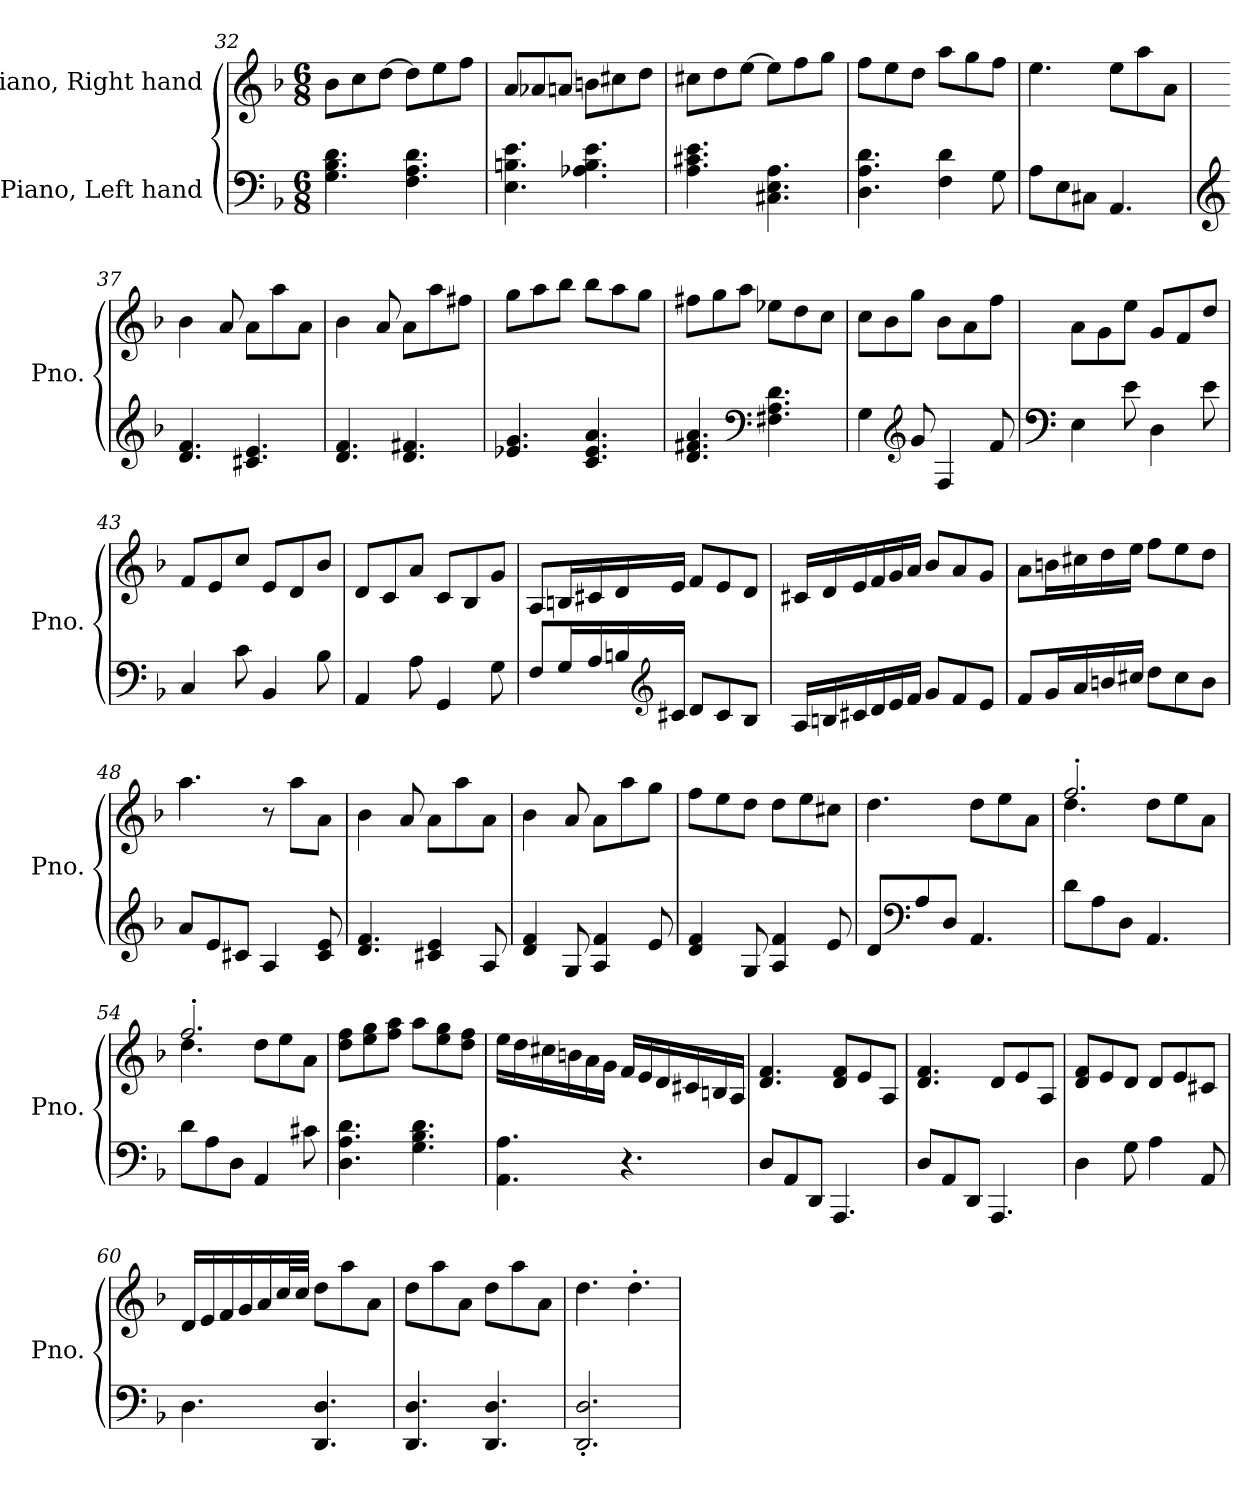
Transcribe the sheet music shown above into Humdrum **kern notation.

**kern	**kern
*part2	*part1
*staff2	*staff1
*I"Piano, Left hand	*I"Piano, Right hand
*I'Pno.	*I'Pno.
*clefF4	*clefG2
*k[b-]	*k[b-]
*M6/8	*M6/8
=32	=32
4.G\ 4.B-\ 4.d\	8b-\L
.	8cc\
.	[8dd\J
4.F\ 4.A\ 4.d\	8dd\L]
.	8ee\
.	8ff\J
=33	=33
4.E\ 4.Bn\ 4.e\	8a/L
.	8a-X/
.	8an/J
4.A-X\ 4.B\ 4.e\	8bn\L
.	8cc#X\
.	8dd\J
=34	=34
4.A\ 4.c#X\ 4.e\	8cc#X\L
.	8dd\
.	[8ee\J
4.C#X\ 4.E\ 4.A\	8ee\L]
.	8ff\
.	8gg\J
!!LO:LB:g=z
=35	=35
4.D\ 4.A\ 4.d\	8ff\L
.	8ee\
.	8dd\J
4F\ 4d\	8aa\L
.	8gg\
8G\	8ff\J
=36	=36
8A\L	4.ee\
8E\	.
8C#X\J	.
4.AA/	8ee\L
.	8aa\
.	8a\J
=37	=37
*clefG2	*
4.d/ 4.f/	4b-\
.	8a/
4.c#X/ 4.e/	8a\L
.	8aa\
.	8a\J
=38	=38
4.d/ 4.f/	4b-\
.	8a/
4.d/ 4.f#X/	8a\L
.	8aa\
.	8ff#X\J
=39	=39
4.e-X/ 4.g/	8gg\L
.	8aa\
.	8bb-\J
4.c/ 4.e-/ 4.a/	8bb-\L
.	8aa\
.	8gg\J
!!LO:LB:g=z
=40	=40
4.d/ 4.f#X/ 4.a/	8ff#X\L
.	8gg\
.	8aa\J
*clefF4	*
4.F#X\ 4.A\ 4.d\	8ee-X\L
.	8dd\
.	8cc\J
=41	=41
4G\	8cc\L
.	8b-\
*clefG2	*
8g/	8gg\J
4F/	8b-\L
.	8a\
8f/	8ff\J
=42	=42
*clefF4	*
4E\	8a\L
.	8g\
8e\	8ee\J
4D\	8g/L
.	8f/
8e\	8dd/J
=43	=43
4C/	8f/L
.	8e/
8c\	8cc/J
4BB-/	8e/L
.	8d/
8B-\	8b-/J
=44	=44
4AA/	8d/L
.	8c/
8A\	8a/J
4GG/	8c/L
.	8B-/
8G\	8g/J
!!LO:LB:g=z
=45	=45
8F/L	8A/L
16G/L	16Bn/L
16A/	16c#X/
16Bn/	16d/
*clefG2	*
16c#X/JJ	16e/JJ
8d/L	8f/L
8c#/	8e/
8B/J	8d/J
=46	=46
16A/LL	16c#X/LL
16Bn/	16d/
16c#X/	16e/
16d/	16f/
16e/	16g/
16f/JJ	16a/JJ
8g/L	8b-/L
8f/	8a/
8e/J	8g/J
=47	=47
8f/L	8a\L
16g/L	16bn\L
16a/	16cc#X\
16bn/	16dd\
16cc#X/JJ	16ee\JJ
8dd\L	8ff\L
8cc#\	8ee\
8b\J	8dd\J
!!LO:LB:g=z
=48	=48
8a/L	4.aa\
8e/	.
8c#X/J	.
4A/	8r
.	8aa\L
8c#/ 8e/	8a\J
=49	=49
4.d/ 4.f/	4b-\
.	8a/
4c#X/ 4e/	8a\L
.	8aa\
8A/	8a\J
=50	=50
4d/ 4f/	4b-\
8G/	8a/
4A/ 4f/	8a\L
.	8aa\
8e/	8gg\J
=51	=51
4d/ 4f/	8ff\L
.	8ee\
8G/	8dd\J
4A/ 4f/	8dd\L
.	8ee\
8e/	8cc#X\J
=52	=52
8d/L	4.dd\
*clefF4	*
8A/	.
8D/J	.
4.AA/	8dd\L
.	8ee\
.	8a\J
!!LO:LB:g=z
=53	=53
*	*^
8d\L	2.ff'/	4.dd\
8A\	.	.
8D\J	.	.
4.AA/	.	8dd\L
.	.	8ee\
.	.	8a\J
=54	=54	=54
8d\L	2.ff'/	4.dd\
8A\	.	.
8D\J	.	.
4AA/	.	8dd\L
.	.	8ee\
8c#X\	.	8a\J
*	*v	*v
=55	=55
4.D\ 4.A\ 4.d\	8dd\ 8ff\L
.	8ee\ 8gg\
.	8ff\ 8aa\J
4.G\ 4.B-\ 4.d\	8aa\L
.	8ee\ 8gg\
.	8dd\ 8ff\J
=56	=56
4.AA\ 4.A\	16ee\LL
.	16dd\
.	16cc#X\
.	16bn\
.	16a\
.	16g\JJ
4.r	16f/LL
.	16e/
.	16d/
.	16c#X/
.	16Bn/
.	16A/JJ
=57	=57
8D/L	4.d/ 4.f/
8AA/	.
8DD/J	.
4.AAA/	8d/ 8f/L
.	8e/
.	8A/J
!!LO:PB:g=z
=58	=58
8D/L	4.d/ 4.f/
8AA/	.
8DD/J	.
4.AAA/	8d/L
.	8e/
.	8A/J
=59	=59
4D\	8d/ 8f/L
.	8e/
8G\	8d/J
4A\	8d/L
.	8e/
8AA/	8c#X/J
=60	=60
4.D\	16d/LL
.	16e/
.	16f/
.	16g/
.	16a/
.	32cc/L
.	32cc/JJJ
4.DD/ 4.D/	8dd\L
.	8aa\
.	8a\J
=61	=61
4.DD/ 4.D/	8dd\L
.	8aa\
.	8a\J
4.DD/ 4.D/	8dd\L
.	8aa\
.	8a\J
=62	=62
2.DD/' 2.D/'	4.dd\
.	4.dd'\
=	=
*-	*-
